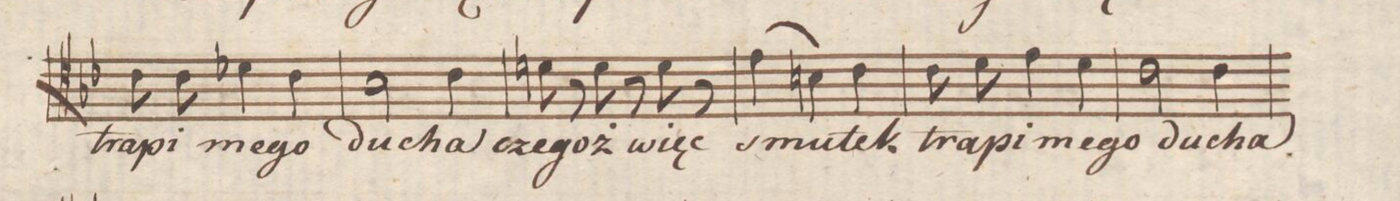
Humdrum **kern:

**kern	**text	**dynam
*I"Tenore.	*	*
*clefC4	*	*
*k[b-e-]	*	*
*met(C.|)	*	*
*M3/4	*	*
8c\	tra-	.
8c\	-pi	.
4d-X\	me-	.
4c\	-go	.
=83	=83	=83
2B-\	du-	.
4c\	-cha	.
=84	=84	=84
8dn\	cze-	.
8r	.	.
8d\	-goż	.
8r	.	.
8d\	więc	.
8r	.	.
=85	=85	=85
(4e-\	smu-	.
4Bn\)	.	.
4c\	-tek	.
=86	=86	=86
8c\	tra-	.
8d\	-pi	.
4e-\	me-	.
4d\	-go	.
=87	=87	=87
2c\	du-	.
4c\	-cha	.
=88	=88	=88
*-	*-	*-
